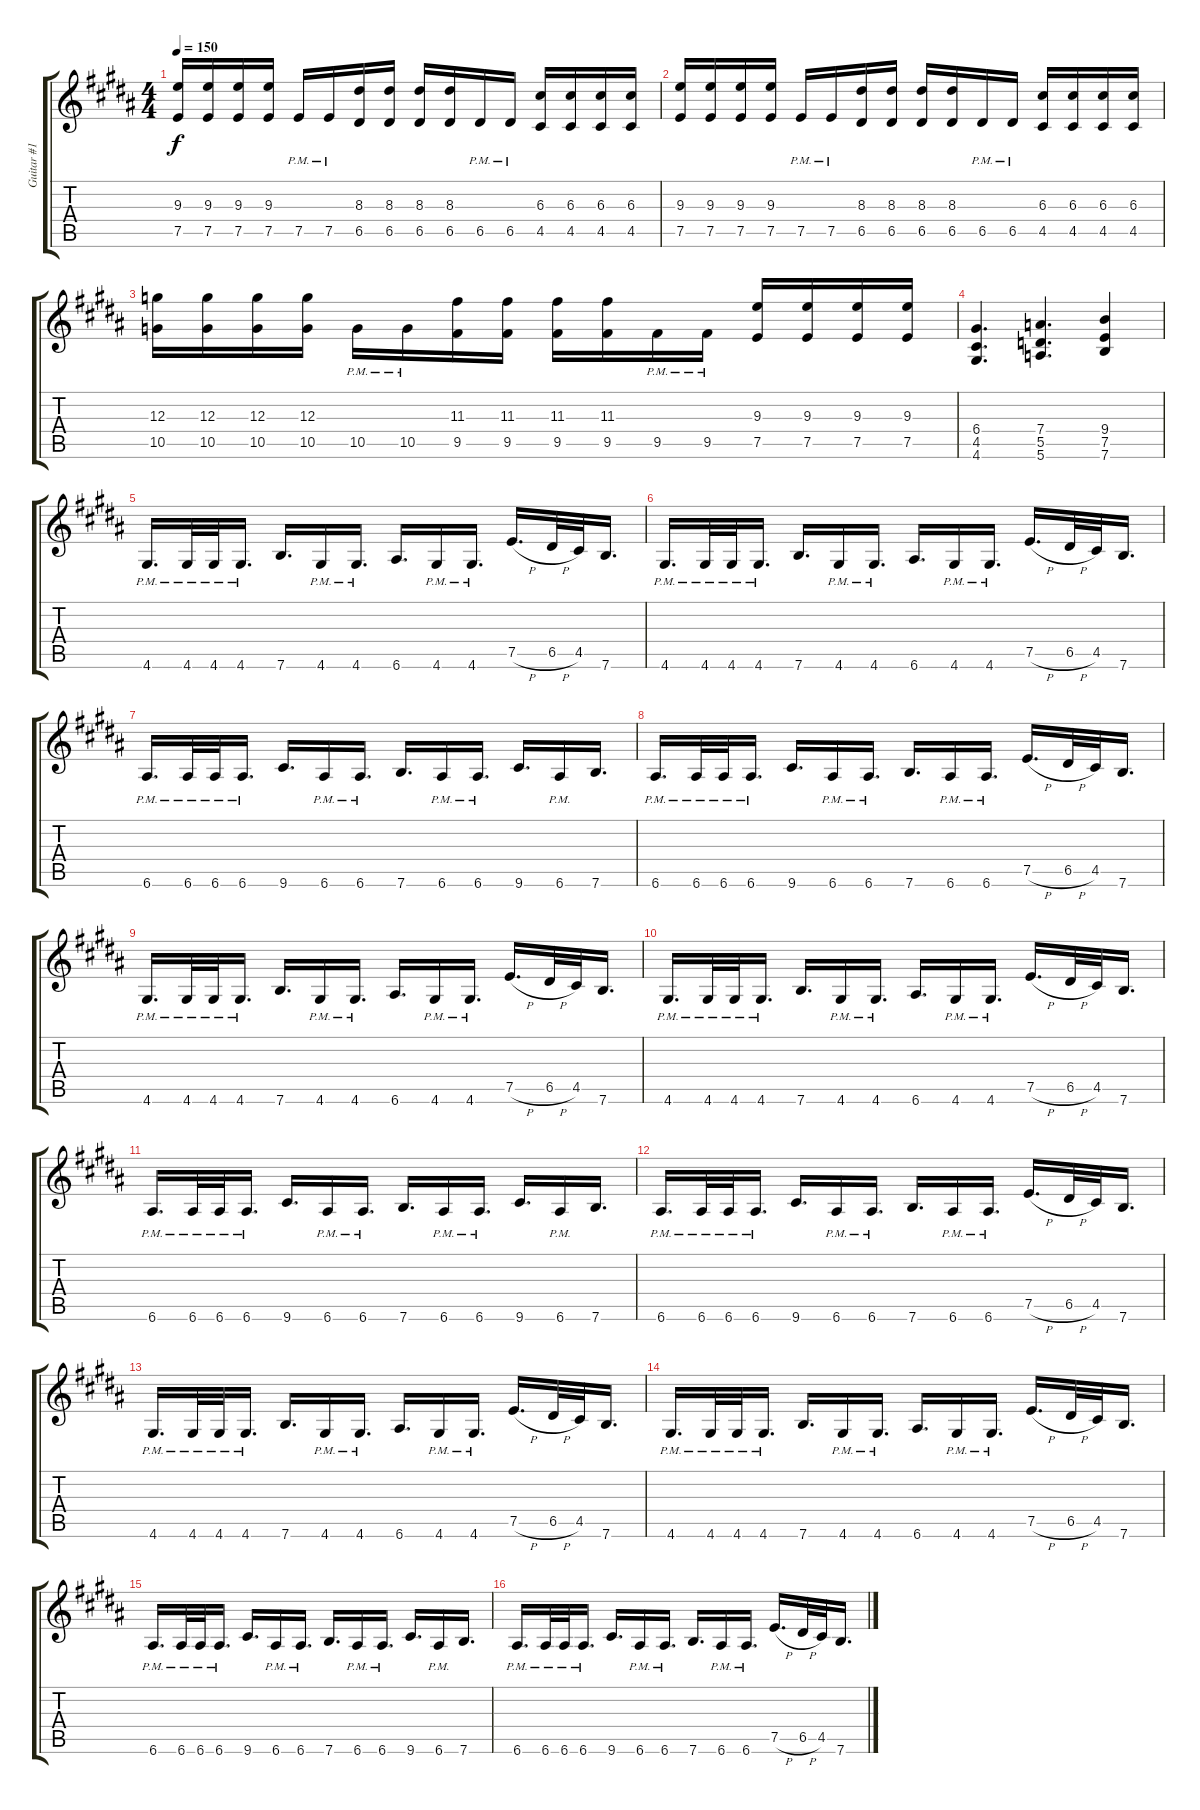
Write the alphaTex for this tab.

\track ("Guitar #1" "Guitar #1") {instrument distortionguitar}
\staff {score tabs}
\tuning (E4 B3 G3 D3 A2 E2) {hide}
\ts (4 4)
\tempo 150
\clef g2
\ks b
(9.3 7.5).16{dy f} (9.3 7.5).16 (9.3 7.5).16 (9.3 7.5).16 7.5{pm}.16 7.5{pm}.16 (8.3 6.5).16 (8.3 6.5).16 (8.3 6.5).16 (8.3 6.5).16 6.5{pm}.16 6.5{pm}.16 (6.3 4.5).16 (6.3 4.5).16 (6.3 4.5).16 (6.3 4.5).16 |
\ks g#minor
(9.3 7.5).16 (9.3 7.5).16 (9.3 7.5).16 (9.3 7.5).16 7.5{pm}.16 7.5{pm}.16 (8.3 6.5).16 (8.3 6.5).16 (8.3 6.5).16 (8.3 6.5).16 6.5{pm}.16 6.5{pm}.16 (6.3 4.5).16 (6.3 4.5).16 (6.3 4.5).16 (6.3 4.5).16 |
(12.3 10.5).16 (12.3 10.5).16 (12.3 10.5).16 (12.3 10.5).16 10.5{pm}.16 10.5{pm}.16 (11.3 9.5).16 (11.3 9.5).16 (11.3 9.5).16 (11.3 9.5).16 9.5{pm}.16 9.5{pm}.16 (9.3 7.5).16 (9.3 7.5).16 (9.3 7.5).16 (9.3 7.5).16 |
(6.4 4.5 4.6).4{d} (7.4 5.5 5.6).4{d} (9.4 7.5 7.6).4 |
\ks b
4.6{pm}.16{d} 4.6{pm}.32 4.6{pm}.32 4.6{pm}.16{d} 7.6.16{d} 4.6{pm}.16 4.6{pm}.16{d} 6.6.16{d} 4.6{pm}.16 4.6{pm}.16{d} 7.5{h}.16{d} 6.5{h}.32 4.5.32 7.6.16{d} |
\ks g#minor
4.6{pm}.16{d} 4.6{pm}.32 4.6{pm}.32 4.6{pm}.16{d} 7.6.16{d} 4.6{pm}.16 4.6{pm}.16{d} 6.6.16{d} 4.6{pm}.16 4.6{pm}.16{d} 7.5{h}.16{d} 6.5{h}.32 4.5.32 7.6.16{d} |
6.6{pm}.16{d} 6.6{pm}.32 6.6{pm}.32 6.6{pm}.16{d} 9.6.16{d} 6.6{pm}.16 6.6{pm}.16{d} 7.6.16{d} 6.6{pm}.16 6.6{pm}.16{d} 9.6.16{d} 6.6{pm}.16 7.6.16{d} |
6.6{pm}.16{d} 6.6{pm}.32 6.6{pm}.32 6.6{pm}.16{d} 9.6.16{d} 6.6{pm}.16 6.6{pm}.16{d} 7.6.16{d} 6.6{pm}.16 6.6{pm}.16{d} 7.5{h}.16{d} 6.5{h}.32 4.5.32 7.6.16{d} |
\ks b
4.6{pm}.16{d} 4.6{pm}.32 4.6{pm}.32 4.6{pm}.16{d} 7.6.16{d} 4.6{pm}.16 4.6{pm}.16{d} 6.6.16{d} 4.6{pm}.16 4.6{pm}.16{d} 7.5{h}.16{d} 6.5{h}.32 4.5.32 7.6.16{d} |
\ks g#minor
4.6{pm}.16{d} 4.6{pm}.32 4.6{pm}.32 4.6{pm}.16{d} 7.6.16{d} 4.6{pm}.16 4.6{pm}.16{d} 6.6.16{d} 4.6{pm}.16 4.6{pm}.16{d} 7.5{h}.16{d} 6.5{h}.32 4.5.32 7.6.16{d} |
6.6{pm}.16{d} 6.6{pm}.32 6.6{pm}.32 6.6{pm}.16{d} 9.6.16{d} 6.6{pm}.16 6.6{pm}.16{d} 7.6.16{d} 6.6{pm}.16 6.6{pm}.16{d} 9.6.16{d} 6.6{pm}.16 7.6.16{d} |
6.6{pm}.16{d} 6.6{pm}.32 6.6{pm}.32 6.6{pm}.16{d} 9.6.16{d} 6.6{pm}.16 6.6{pm}.16{d} 7.6.16{d} 6.6{pm}.16 6.6{pm}.16{d} 7.5{h}.16{d} 6.5{h}.32 4.5.32 7.6.16{d} |
\ks b
4.6{pm}.16{d} 4.6{pm}.32 4.6{pm}.32 4.6{pm}.16{d} 7.6.16{d} 4.6{pm}.16 4.6{pm}.16{d} 6.6.16{d} 4.6{pm}.16 4.6{pm}.16{d} 7.5{h}.16{d} 6.5{h}.32 4.5.32 7.6.16{d} |
\ks g#minor
4.6{pm}.16{d} 4.6{pm}.32 4.6{pm}.32 4.6{pm}.16{d} 7.6.16{d} 4.6{pm}.16 4.6{pm}.16{d} 6.6.16{d} 4.6{pm}.16 4.6{pm}.16{d} 7.5{h}.16{d} 6.5{h}.32 4.5.32 7.6.16{d} |
6.6{pm}.16{d} 6.6{pm}.32 6.6{pm}.32 6.6{pm}.16{d} 9.6.16{d} 6.6{pm}.16 6.6{pm}.16{d} 7.6.16{d} 6.6{pm}.16 6.6{pm}.16{d} 9.6.16{d} 6.6{pm}.16 7.6.16{d} |
6.6{pm}.16{d} 6.6{pm}.32 6.6{pm}.32 6.6{pm}.16{d} 9.6.16{d} 6.6{pm}.16 6.6{pm}.16{d} 7.6.16{d} 6.6{pm}.16 6.6{pm}.16{d} 7.5{h}.16{d} 6.5{h}.32 4.5.32 7.6.16{d}
